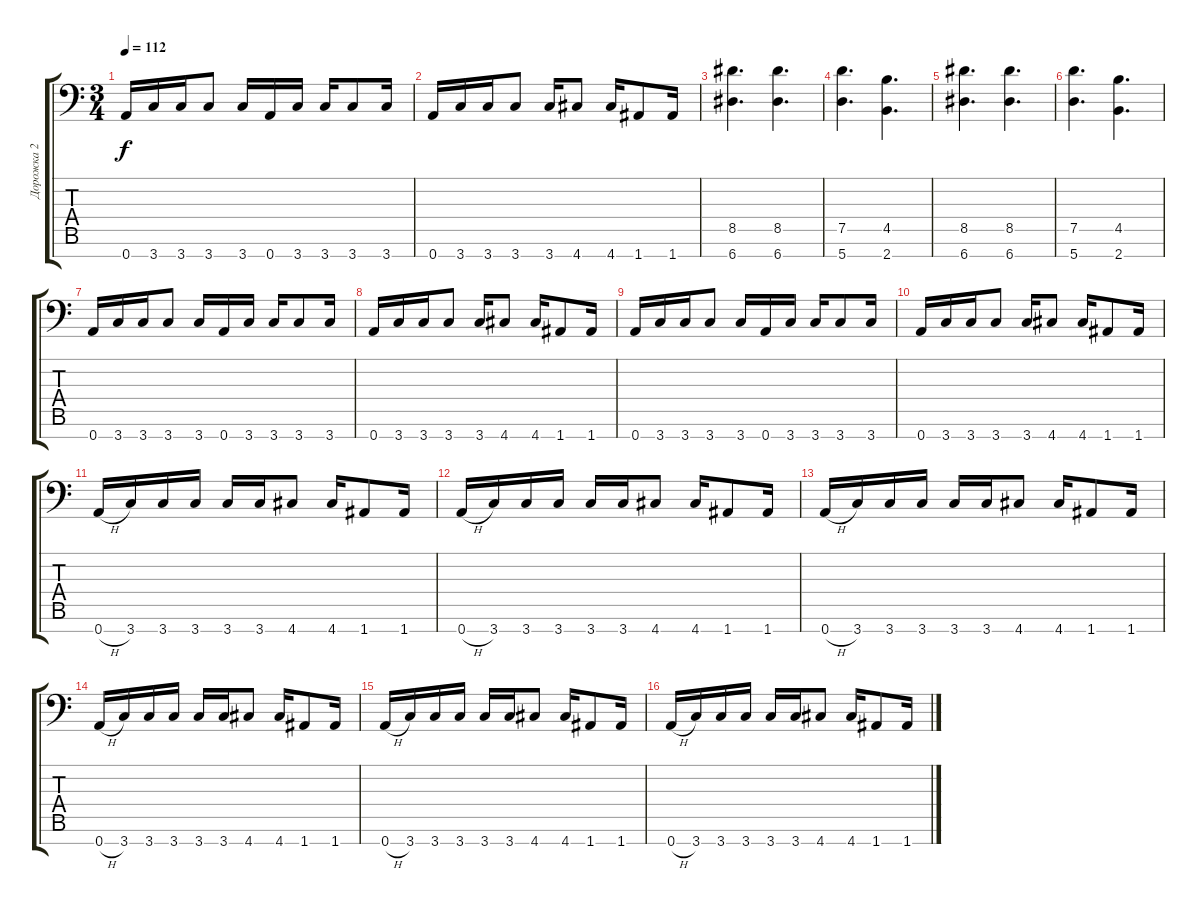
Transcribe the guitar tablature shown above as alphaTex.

\track ("Дорожка 2" "Дорожка 2") {instrument overdrivenguitar}
\staff {score tabs}
\tuning (D4 A3 F3 C3 G2 D2 A1) {hide}
\ts (3 4)
\tempo 112
\clef f4
\ks c
0.7.16{dy f} 3.7.16 3.7.16 3.7.8 3.7.16 0.7.16 3.7.16 3.7.16 3.7.8 3.7.16 |
0.7.16 3.7.16 3.7.16 3.7.8 3.7.16 4.7.8 4.7.16 1.7.8 1.7.16 |
(8.5 6.7).4{d} (8.5 6.7).4{d} |
(7.5 5.7).4{d} (4.5 2.7).4{d} |
(8.5 6.7).4{d} (8.5 6.7).4{d} |
(7.5 5.7).4{d} (4.5 2.7).4{d} |
0.7.16 3.7.16 3.7.16 3.7.8 3.7.16 0.7.16 3.7.16 3.7.16 3.7.8 3.7.16 |
0.7.16 3.7.16 3.7.16 3.7.8 3.7.16 4.7.8 4.7.16 1.7.8 1.7.16 |
0.7.16 3.7.16 3.7.16 3.7.8 3.7.16 0.7.16 3.7.16 3.7.16 3.7.8 3.7.16 |
0.7.16 3.7.16 3.7.16 3.7.8 3.7.16 4.7.8 4.7.16 1.7.8 1.7.16 |
0.7{h}.16 3.7.16 3.7.16 3.7.16 3.7.16 3.7.16 4.7.8 4.7.16 1.7.8 1.7.16 |
0.7{h}.16 3.7.16 3.7.16 3.7.16 3.7.16 3.7.16 4.7.8 4.7.16 1.7.8 1.7.16 |
0.7{h}.16 3.7.16 3.7.16 3.7.16 3.7.16 3.7.16 4.7.8 4.7.16 1.7.8 1.7.16 |
0.7{h}.16 3.7.16 3.7.16 3.7.16 3.7.16 3.7.16 4.7.8 4.7.16 1.7.8 1.7.16 |
0.7{h}.16 3.7.16 3.7.16 3.7.16 3.7.16 3.7.16 4.7.8 4.7.16 1.7.8 1.7.16 |
0.7{h}.16 3.7.16 3.7.16 3.7.16 3.7.16 3.7.16 4.7.8 4.7.16 1.7.8 1.7.16
